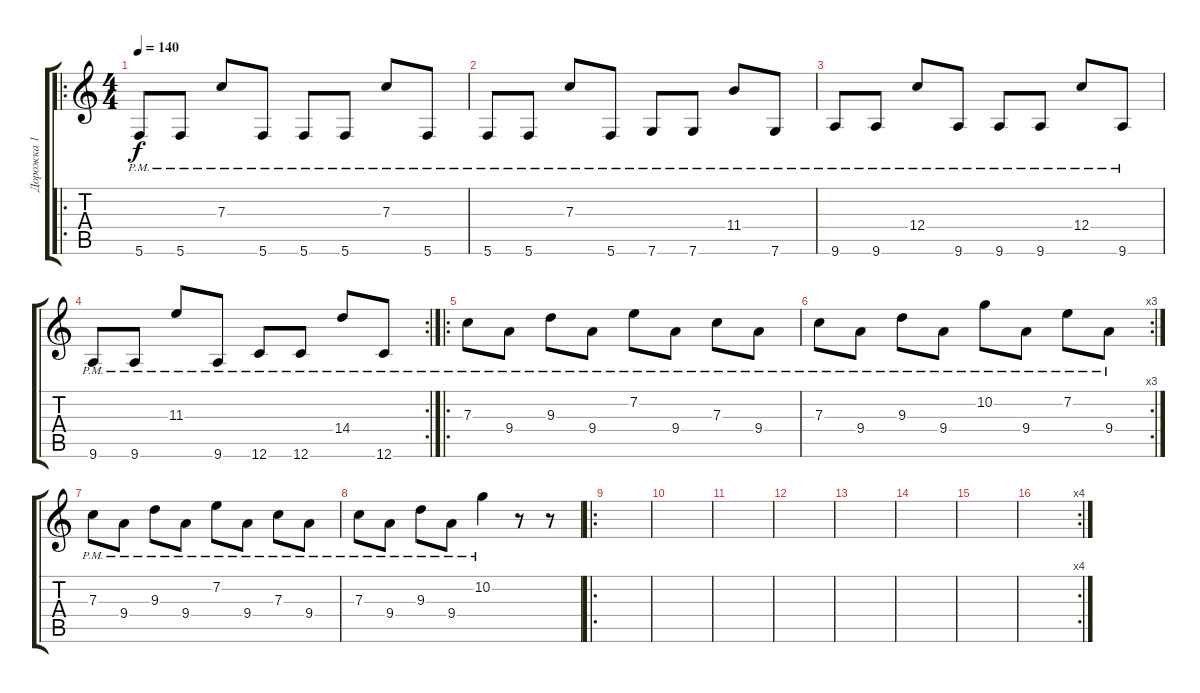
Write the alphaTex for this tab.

\track ("Дорожка 1" "Дорожка 1") {instrument electricguitarmuted}
\staff {score tabs}
\tuning (D4 A3 F3 C3 G2 C2) {hide}
\ro
\ts (4 4)
\tempo 140
\clef g2
\ks c
5.6{pm}.8{dy f} 5.6{pm}.8 7.3{pm}.8 5.6{pm}.8 5.6{pm}.8 5.6{pm}.8 7.3{pm}.8 5.6{pm}.8 |
5.6{pm}.8 5.6{pm}.8 7.3{pm}.8 5.6{pm}.8 7.6{pm}.8 7.6{pm}.8 11.4{pm}.8 7.6{pm}.8 |
9.6{pm}.8 9.6{pm}.8 12.4{pm}.8 9.6{pm}.8 9.6{pm}.8 9.6{pm}.8 12.4{pm}.8 9.6{pm}.8 |
\rc 2
9.6{pm}.8 9.6{pm}.8 11.3{pm}.8 9.6{pm}.8 12.6{pm}.8 12.6{pm}.8 14.4{pm}.8 12.6{pm}.8 |
\ro
7.3{pm}.8 9.4{pm}.8 9.3{pm}.8 9.4{pm}.8 7.2{pm}.8 9.4{pm}.8 7.3{pm}.8 9.4{pm}.8 |
\rc 3
7.3{pm}.8 9.4{pm}.8 9.3{pm}.8 9.4{pm}.8 10.2{pm}.8 9.4{pm}.8 7.2{pm}.8 9.4{pm}.8 |
7.3{pm}.8 9.4{pm}.8 9.3{pm}.8 9.4{pm}.8 7.2{pm}.8 9.4{pm}.8 7.3{pm}.8 9.4{pm}.8 |
7.3{pm}.8 9.4{pm}.8 9.3{pm}.8 9.4{pm}.8 10.2{pm}.4 r.8 r.8 |
\ro
|
|
|
|
|
|
|
\rc 4
